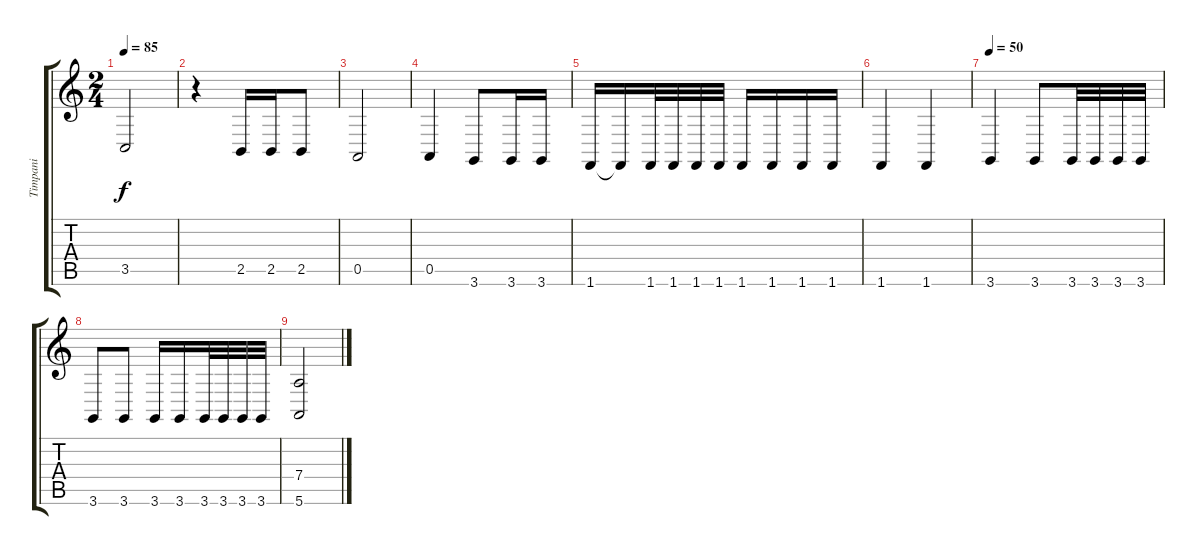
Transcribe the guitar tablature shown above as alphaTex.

\track ("Timpani" "Timpani") {instrument timpani}
\staff {score tabs}
\tuning (E4 B3 G3 D3 A2 E2) {hide}
\ts (2 4)
\tempo 85
\clef g2
\ks c
3.5.2{dy f} |
r.4 2.5.16 2.5.16 2.5.8 |
0.5.2 |
0.5.4 3.6.8 3.6.16 3.6.16 |
1.6.16{volume 8} 1.6{t}.16 1.6.32 1.6.32 1.6.32 1.6.32 1.6.16{volume 13} 1.6.16 1.6.16 1.6.16 |
1.6.4 1.6.4 |
\tempo 50
3.6.4 3.6.8 3.6.32 3.6.32 3.6.32 3.6.32 |
3.6.8 3.6.8 3.6.16 3.6.16 3.6.32 3.6.32 3.6.32 3.6.32 |
(7.4 5.6).2
